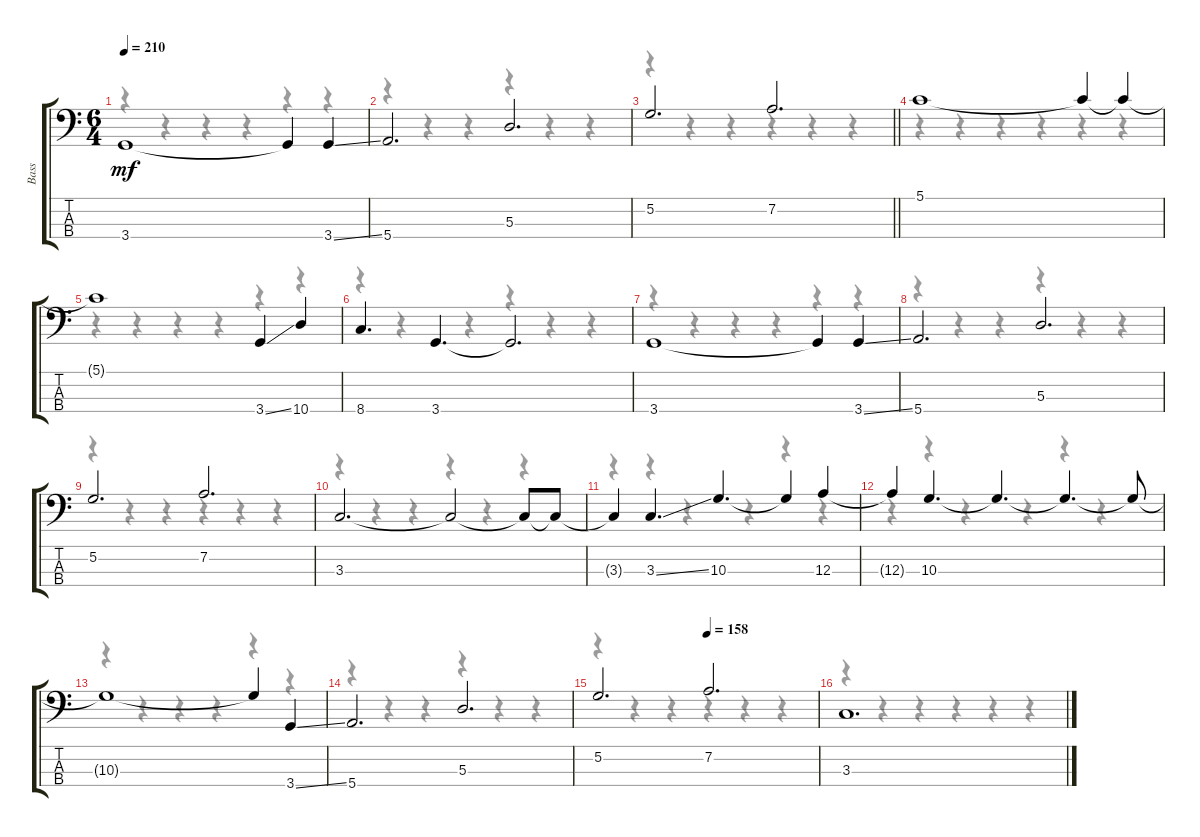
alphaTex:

\track ("Bass" "Bass") {instrument electricbassfinger}
\staff {score tabs}
\tuning (G2 D2 A1 E1) {hide}
\voice
\ts (6 4)
\tempo 210
\clef f4
\ks c
3.4.1{dy mf} 3.4{t}.4 3.4{ss}.4 |
5.4.2{d} 5.3.2{d} |
\barLineRight lightlight
5.2.2{d} 7.2.2{d} |
5.1.1 5.1{t}.4 5.1{t}.4 |
5.1{t}.1 3.4{ss}.4 10.4.4 |
8.4.4{d} 3.4.4{d} 3.4{t}.2{d} |
3.4.1 3.4{t}.4 3.4{ss}.4 |
5.4.2{d} 5.3.2{d} |
5.2.2{d} 7.2.2{d} |
3.3.2{d} 3.3{t}.2 3.3{t}.8 3.3{t}.8 |
3.3{t}.4 3.3{ss}.4{d} 10.3.4{d} 10.3{t}.4 12.3.4 |
12.3{t}.4 10.3.4{d} 10.3{t}.4{d} 10.3{t}.4{d} 10.3{t}.8 |
10.3{t}.1 10.3{t}.4 3.4{ss}.4 |
5.4.2{d} 5.3.2{d} |
\tempo (158 0.5)
5.2.2{d} 7.2.2{d} |
3.3.1{d}
\voice
\clef f4
\ottava regular
\simile none
\ks c
r.4{dy f} r.4 r.4 r.4 r.4 r.4 |
r.4 r.4 r.4 r.4 r.4 r.4 |
\barLineRight lightlight
r.4 r.4 r.4 r.4 r.4 r.4 |
r.4 r.4 r.4 r.4 r.4 r.4 |
r.4 r.4 r.4 r.4 r.4 r.4 |
r.4 r.4 r.4 r.4 r.4 r.4 |
r.4 r.4 r.4 r.4 r.4 r.4 |
r.4 r.4 r.4 r.4 r.4 r.4 |
r.4 r.4 r.4 r.4 r.4 r.4 |
r.4 r.4 r.4 r.4 r.4 r.4 |
r.4 r.4 r.4 r.4 r.4 r.4 |
r.4 r.4 r.4 r.4 r.4 r.4 |
r.4 r.4 r.4 r.4 r.4 r.4 |
r.4 r.4 r.4 r.4 r.4 r.4 |
r.4 r.4 r.4 r.4 r.4 r.4 |
r.4 r.4 r.4 r.4 r.4 r.4
